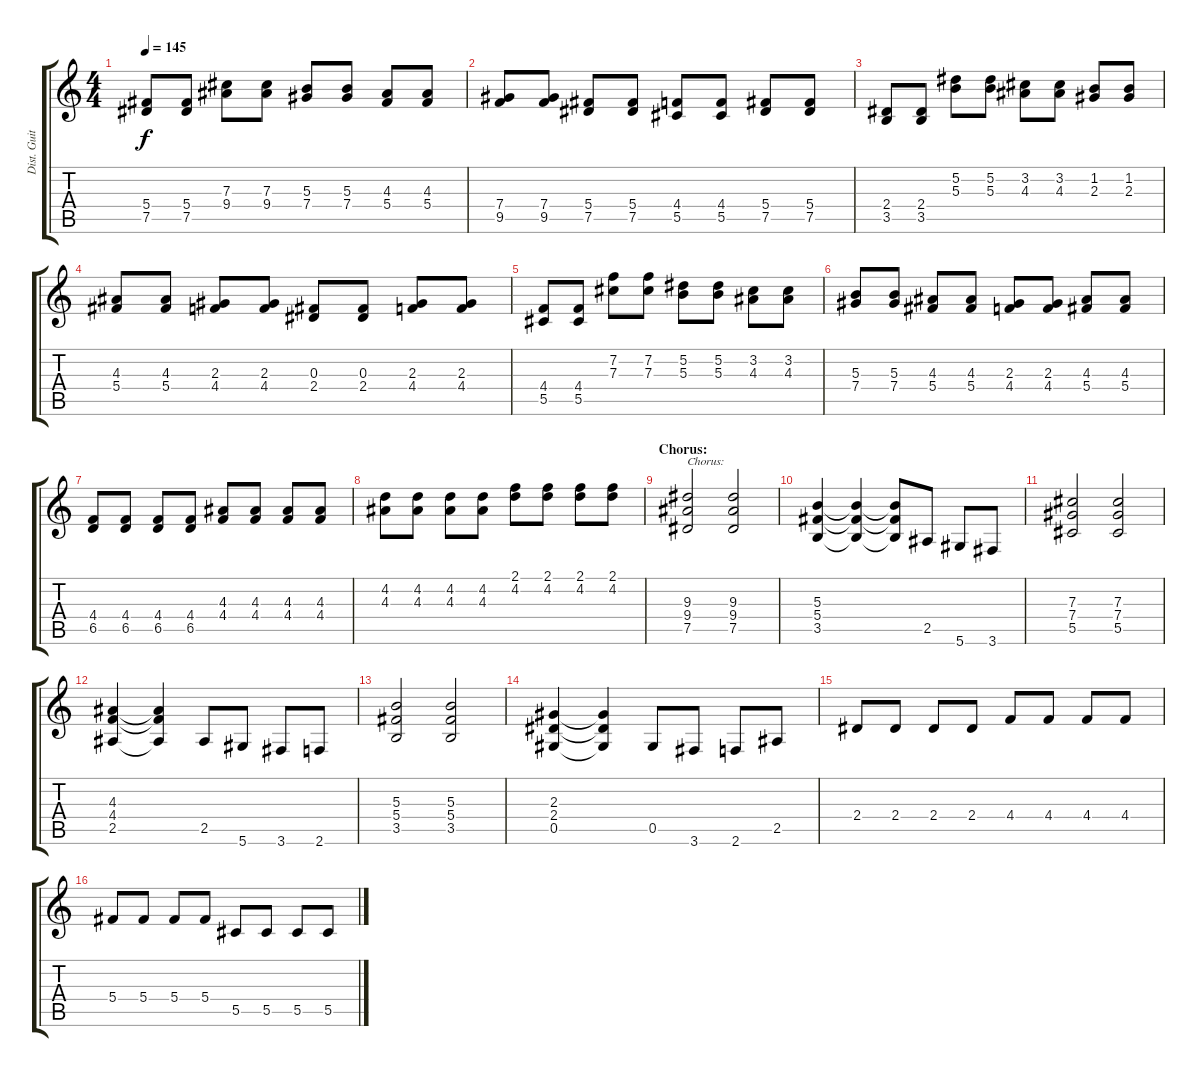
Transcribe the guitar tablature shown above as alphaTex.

\track ("Dist. Guitar 1" "Dist. Guit") {instrument distortionguitar}
\staff {score tabs}
\tuning (Eb4 Bb3 Gb3 Db3 Ab2 Eb2) {hide}
\ts (4 4)
\tempo 145
\clef g2
\ks c
(5.4 7.5).8{dy f} (5.4 7.5).8 (7.3 9.4).8 (7.3 9.4).8 (5.3 7.4).8 (5.3 7.4).8 (4.3 5.4).8 (4.3 5.4).8 |
(7.4 9.5).8 (7.4 9.5).8 (5.4 7.5).8 (5.4 7.5).8 (4.4 5.5).8 (4.4 5.5).8 (5.4 7.5).8 (5.4 7.5).8 |
(2.4 3.5).8 (2.4 3.5).8 (5.2 5.3).8 (5.2 5.3).8 (3.2 4.3).8 (3.2 4.3).8 (1.2 2.3).8 (1.2 2.3).8 |
(4.3 5.4).8 (4.3 5.4).8 (2.3 4.4).8 (2.3 4.4).8 (0.3 2.4).8 (0.3 2.4).8 (2.3 4.4).8 (2.3 4.4).8 |
(4.4 5.5).8 (4.4 5.5).8 (7.2 7.3).8 (7.2 7.3).8 (5.2 5.3).8 (5.2 5.3).8 (3.2 4.3).8 (3.2 4.3).8 |
(5.3 7.4).8 (5.3 7.4).8 (4.3 5.4).8 (4.3 5.4).8 (2.3 4.4).8 (2.3 4.4).8 (4.3 5.4).8 (4.3 5.4).8 |
(4.4 6.5).8 (4.4 6.5).8 (4.4 6.5).8 (4.4 6.5).8 (4.3 4.4).8 (4.3 4.4).8 (4.3 4.4).8 (4.3 4.4).8 |
(4.2 4.3).8 (4.2 4.3).8 (4.2 4.3).8 (4.2 4.3).8 (2.1 4.2).8 (2.1 4.2).8 (2.1 4.2).8 (2.1 4.2).8 |
\section ("" "Chorus:")
(9.3 9.4 7.5).2{txt "Chorus:"} (9.3 9.4 7.5).2 |
(5.3 5.4 3.5).4 (5.3{t} 5.4{t} 3.5{t}).4 (5.3{t} 5.4{t} 3.5{t}).8 2.5.8 5.6.8 3.6.8 |
(7.3 7.4 5.5).2 (7.3 7.4 5.5).2 |
(4.3 4.4 2.5).4 (4.3{t} 4.4{t} 2.5{t}).4 2.5.8 5.6.8 3.6.8 2.6.8 |
(5.3 5.4 3.5).2 (5.3 5.4 3.5).2 |
(2.3 2.4 0.5).4 (2.3{t} 2.4{t} 0.5{t}).4 0.5.8 3.6.8 2.6.8 2.5.8 |
2.4.8 2.4.8 2.4.8 2.4.8 4.4.8 4.4.8 4.4.8 4.4.8 |
5.4.8 5.4.8 5.4.8 5.4.8 5.5.8 5.5.8 5.5.8 5.5.8
